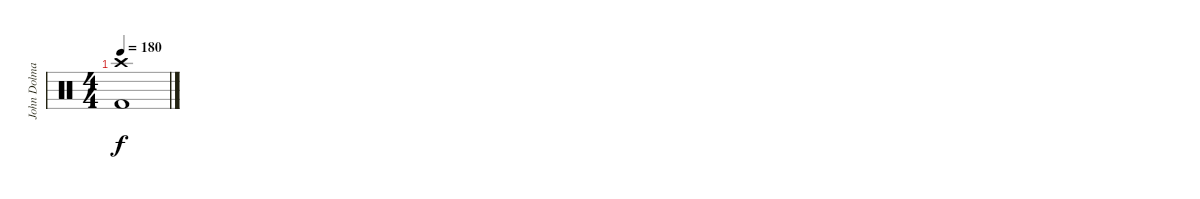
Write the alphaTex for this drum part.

\track ("John Dolmayan" "John Dolma") {instrument percussion}
\staff {score}
\articulation defaults
\ts (4 4)
\tempo 180
\clef neutral
\ks c
("Crash high (hit)" "Kick (hit) 2").1{dy f}
